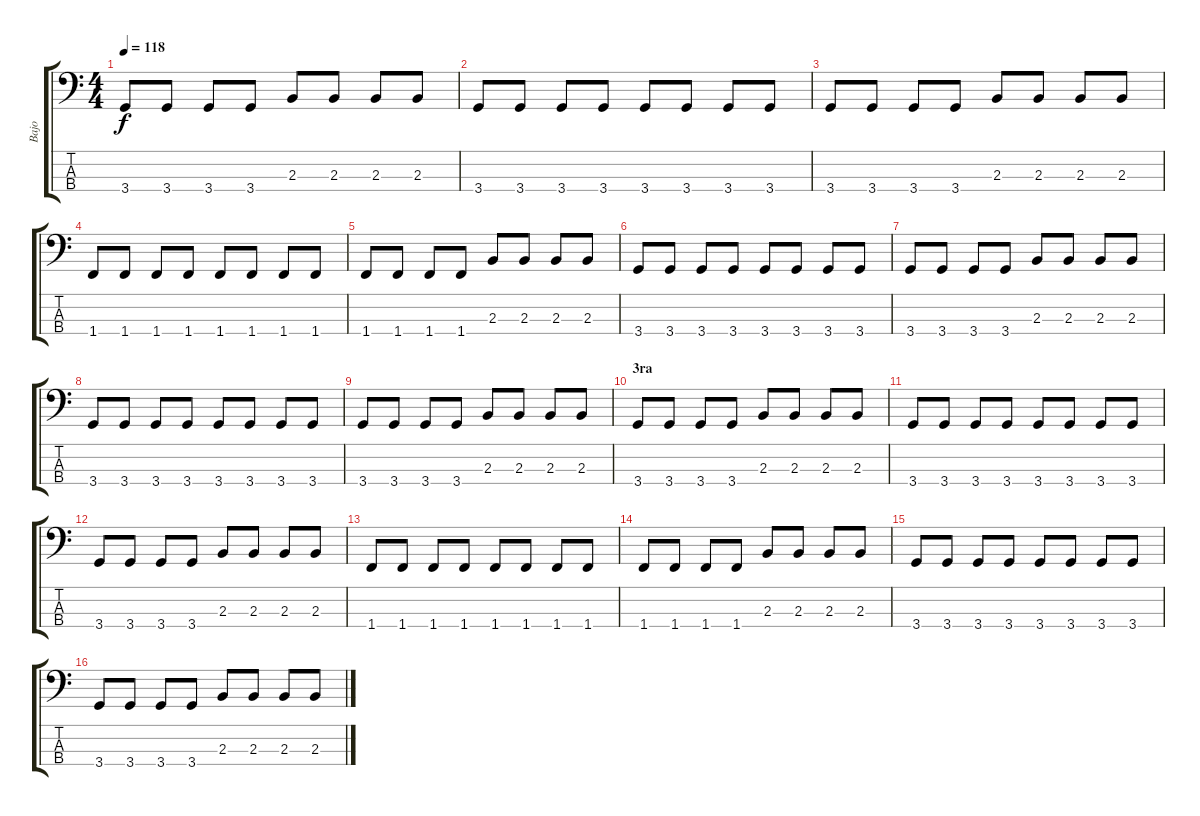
\track ("Bajo" "Bajo") {instrument electricbasspick}
\staff {score tabs}
\tuning (G2 D2 A1 E1) {hide}
\ts (4 4)
\section ("" "")
\tempo 118
\clef f4
\ks c
3.4.8{dy f} 3.4.8 3.4.8 3.4.8 2.3.8 2.3.8 2.3.8 2.3.8 |
3.4.8 3.4.8 3.4.8 3.4.8 3.4.8 3.4.8 3.4.8 3.4.8 |
3.4.8 3.4.8 3.4.8 3.4.8 2.3.8 2.3.8 2.3.8 2.3.8 |
1.4.8 1.4.8 1.4.8 1.4.8 1.4.8 1.4.8 1.4.8 1.4.8 |
1.4.8 1.4.8 1.4.8 1.4.8 2.3.8 2.3.8 2.3.8 2.3.8 |
3.4.8 3.4.8 3.4.8 3.4.8 3.4.8 3.4.8 3.4.8 3.4.8 |
3.4.8 3.4.8 3.4.8 3.4.8 2.3.8 2.3.8 2.3.8 2.3.8 |
3.4.8 3.4.8 3.4.8 3.4.8 3.4.8 3.4.8 3.4.8 3.4.8 |
3.4.8 3.4.8 3.4.8 3.4.8 2.3.8 2.3.8 2.3.8 2.3.8 |
\section ("" "3ra")
3.4.8 3.4.8 3.4.8 3.4.8 2.3.8 2.3.8 2.3.8 2.3.8 |
3.4.8 3.4.8 3.4.8 3.4.8 3.4.8 3.4.8 3.4.8 3.4.8 |
3.4.8 3.4.8 3.4.8 3.4.8 2.3.8 2.3.8 2.3.8 2.3.8 |
1.4.8 1.4.8 1.4.8 1.4.8 1.4.8 1.4.8 1.4.8 1.4.8 |
1.4.8 1.4.8 1.4.8 1.4.8 2.3.8 2.3.8 2.3.8 2.3.8 |
3.4.8 3.4.8 3.4.8 3.4.8 3.4.8 3.4.8 3.4.8 3.4.8 |
3.4.8 3.4.8 3.4.8 3.4.8 2.3.8 2.3.8 2.3.8 2.3.8
